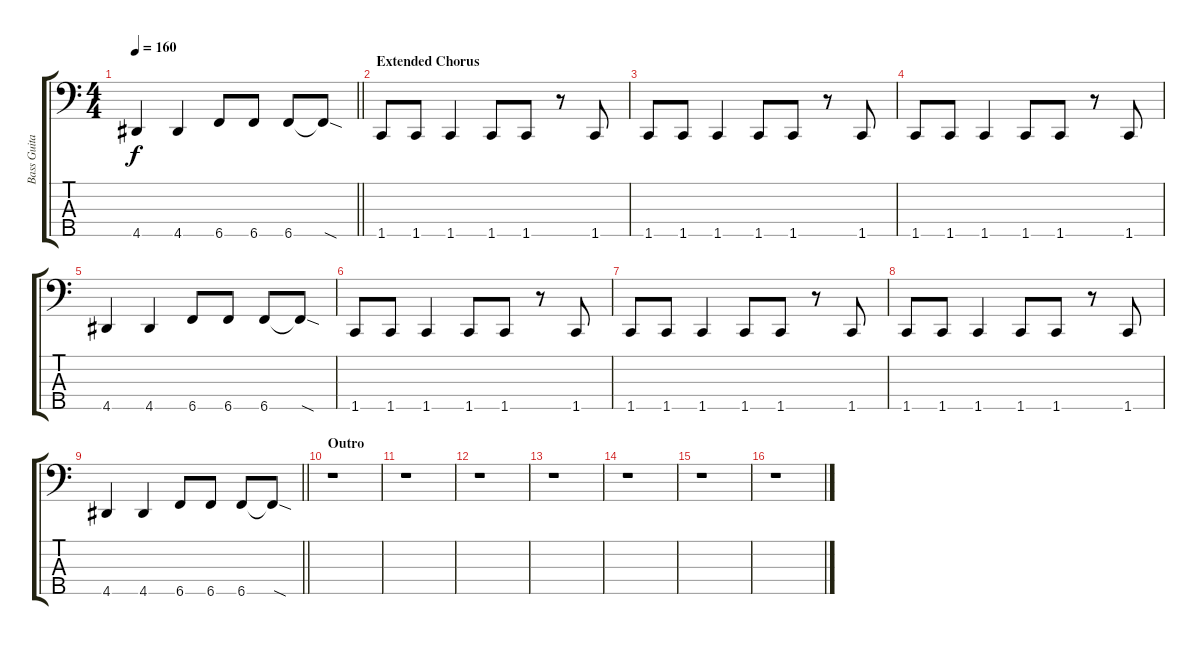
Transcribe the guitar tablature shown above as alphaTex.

\track ("Bass Guitar" "Bass Guita") {instrument electricbassfinger}
\staff {score tabs}
\tuning (G2 D2 A1 E1 B0) {hide}
\ts (4 4)
\tempo 160
\clef f4
\barLineRight lightlight
\ks c
4.5.4{dy f} 4.5.4 6.5.8 6.5.8 6.5.8 6.5{sod t}.8 |
\section ("" "Extended Chorus")
1.5.8 1.5.8 1.5.4 1.5.8 1.5.8 r.8 1.5.8 |
1.5.8 1.5.8 1.5.4 1.5.8 1.5.8 r.8 1.5.8 |
1.5.8 1.5.8 1.5.4 1.5.8 1.5.8 r.8 1.5.8 |
4.5.4 4.5.4 6.5.8 6.5.8 6.5.8 6.5{sod t}.8 |
1.5.8 1.5.8 1.5.4 1.5.8 1.5.8 r.8 1.5.8 |
1.5.8 1.5.8 1.5.4 1.5.8 1.5.8 r.8 1.5.8 |
1.5.8 1.5.8 1.5.4 1.5.8 1.5.8 r.8 1.5.8 |
\barLineRight lightlight
4.5.4 4.5.4 6.5.8 6.5.8 6.5.8 6.5{sod t}.8 |
\section ("" "Outro")
r.1 |
r.1 |
r.1 |
r.1 |
r.1 |
r.1 |
r.1
